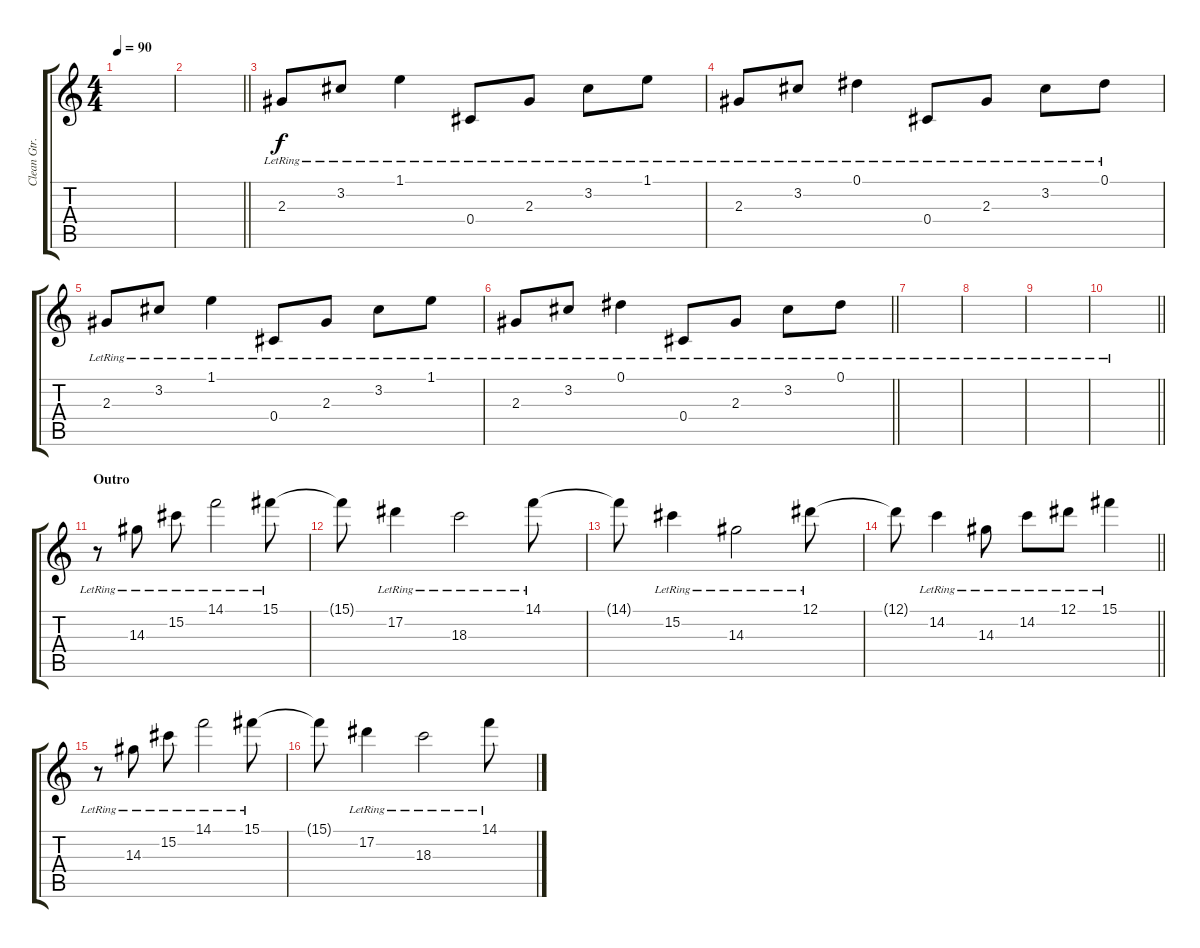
\track ("Clean Gtr. 2" "Clean Gtr.") {instrument electricguitarclean}
\staff {score tabs}
\tuning (Eb4 Bb3 Gb3 Db3 Ab2 Db2) {hide}
\ts (4 4)
\tempo 90
\clef g2
\ks c
|
\barLineRight lightlight
|
\section ("" "")
2.3{lr}.8 3.2{lr}.8 1.1{lr}.4 0.4{lr}.8 2.3{lr}.8 3.2{lr}.8 1.1{lr}.8 |
2.3{lr}.8 3.2{lr}.8 0.1{lr}.4 0.4{lr}.8 2.3{lr}.8 3.2{lr}.8 0.1{lr}.8 |
2.3{lr}.8 3.2{lr}.8 1.1{lr}.4 0.4{lr}.8 2.3{lr}.8 3.2{lr}.8 1.1{lr}.8 |
\barLineRight lightlight
2.3{lr}.8 3.2{lr}.8 0.1{lr}.4 0.4{lr}.8 2.3{lr}.8 3.2{lr}.8 0.1{lr}.8 |
\section ("" "")
|
|
|
\barLineRight lightlight
|
\section ("" "Outro")
r.8 14.3{lr}.8 15.2{lr}.8 14.1{lr}.2 15.1{lr}.8 |
15.1{t}.8 17.2{lr}.4 18.3{lr}.2 14.1{lr}.8 |
14.1{t}.8 15.2{lr}.4 14.3{lr}.2 12.1{lr}.8 |
\barLineRight lightlight
12.1{t}.8 14.2{lr}.4 14.3{lr}.8 14.2{lr}.8 12.1{lr}.8 15.1{lr}.4 |
r.8 14.3{lr}.8 15.2{lr}.8 14.1{lr}.2 15.1{lr}.8 |
15.1{t}.8 17.2{lr}.4 18.3{lr}.2 14.1{lr}.8
